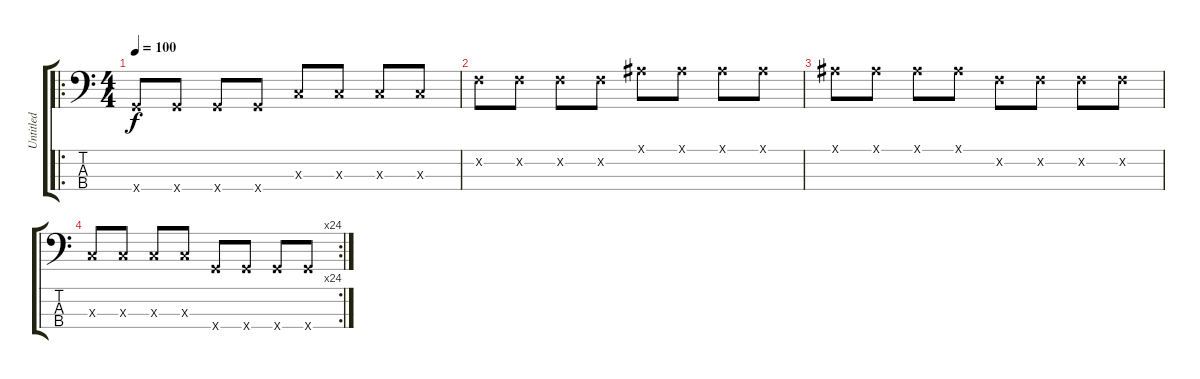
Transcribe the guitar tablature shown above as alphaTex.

\track ("Untitled" "Untitled") {instrument electricbassfinger}
\staff {score tabs}
\tuning (G2 D2 A1 E1) {hide}
\ro
\ts (4 4)
\tempo 100
\clef f4
\ks c
3.4{x}.8{dy f instrument electricbassfinger} 3.4{x}.8 3.4{x}.8 3.4{x}.8 3.3{x}.8 3.3{x}.8 3.3{x}.8 3.3{x}.8 |
3.2{x}.8 3.2{x}.8 3.2{x}.8 3.2{x}.8 3.1{x}.8 3.1{x}.8 3.1{x}.8 3.1{x}.8 |
3.1{x}.8 3.1{x}.8 3.1{x}.8 3.1{x}.8 3.2{x}.8 3.2{x}.8 3.2{x}.8 3.2{x}.8 |
\rc 24
3.3{x}.8 3.3{x}.8 3.3{x}.8 3.3{x}.8 3.4{x}.8 3.4{x}.8 3.4{x}.8 3.4{x}.8
